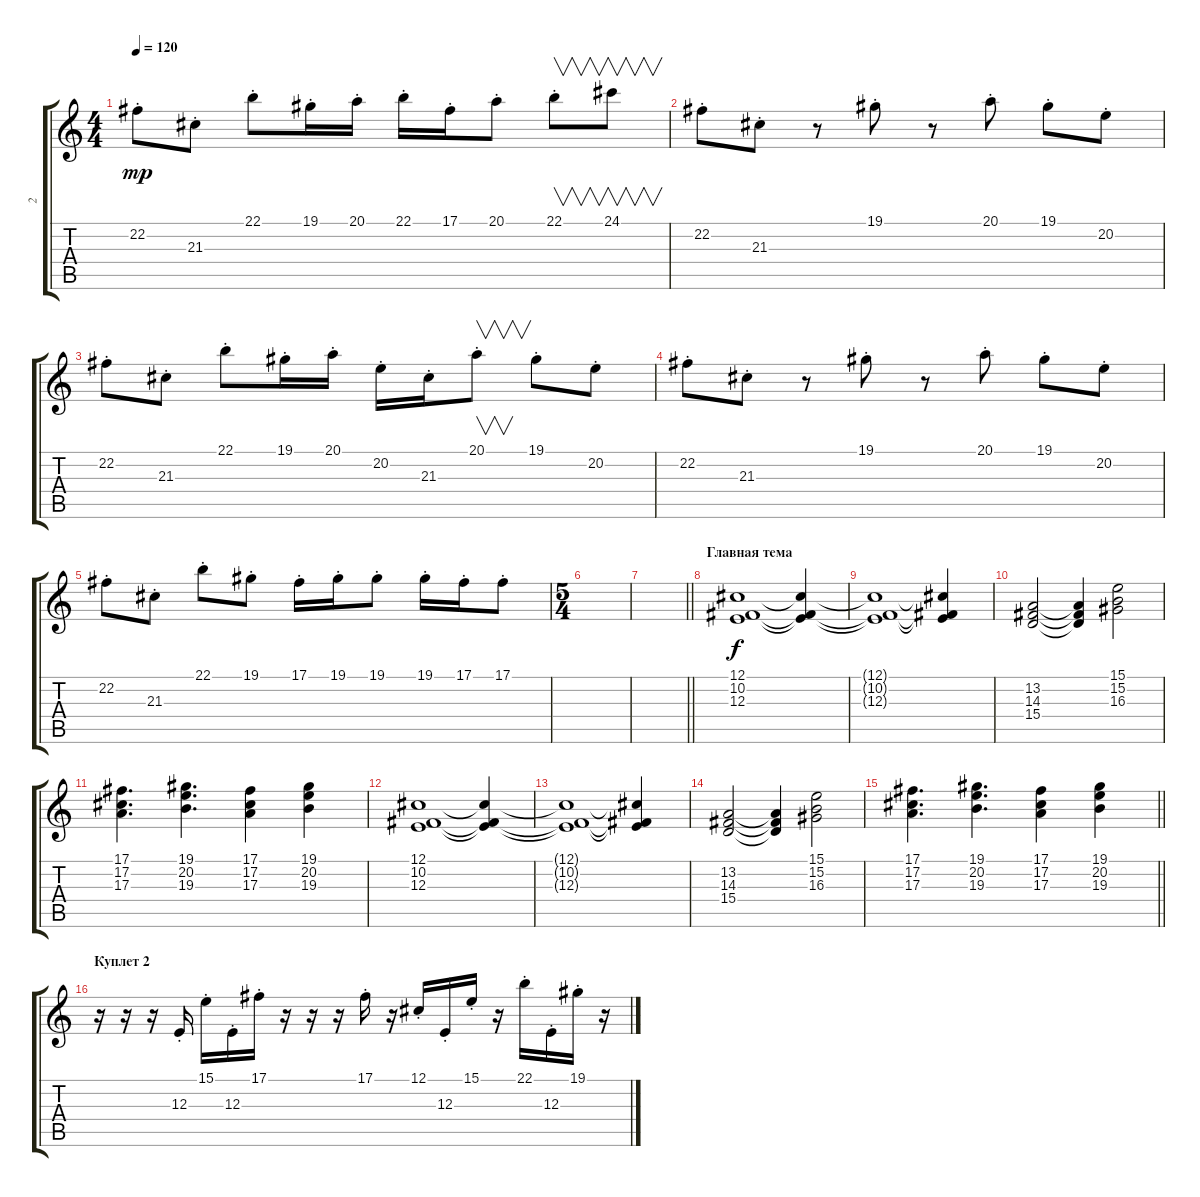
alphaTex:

\track ("2" "2") {instrument stringensemble2}
\staff {score tabs}
\tuning (Db4 Ab3 E3 B2 Gb2 Db2) {hide}
\ts (4 4)
\tempo 120
\clef g2
\ks c
22.2{st}.8{dy mp} 21.3{st}.8 22.1{st}.8 19.1{st}.16 20.1{st}.16 22.1{st}.16 17.1{st}.16 20.1{st}.8 22.1{st}.8{v} 24.1.8{v} |
22.2{st}.8 21.3{st}.8 r.8 19.1{st}.8 r.8 20.1{st}.8 19.1{st}.8 20.2{st}.8 |
22.2{st}.8 21.3{st}.8 22.1{st}.8 19.1{st}.16 20.1{st}.16 20.2{st}.16 21.3{st}.16 20.1{st}.8{v} 19.1{st}.8 20.2{st}.8 |
22.2{st}.8 21.3{st}.8 r.8 19.1{st}.8 r.8 20.1{st}.8 19.1{st}.8 20.2{st}.8 |
22.2{st}.8 21.3{st}.8 22.1{st}.8 19.1{st}.8 17.1{st}.16 19.1{st}.16 19.1{st}.8 19.1{st}.16 17.1{st}.16 17.1{st}.8 |
\ts (5 4)
|
\barLineRight lightlight
|
\section ("" "Главная тема")
(12.1 10.2 12.3).1{dy f volume 7} (12.1{t} 10.2{t} 12.3{t}).4 |
(12.1{t} 10.2{t} 12.3{t}).1 (12.1{t} 10.2{t} 12.3{t}).4 |
(13.2 14.3 15.4).2 (13.2{t} 14.3{t} 15.4{t}).4 (15.1 15.2 16.3).2 |
(17.1 17.2 17.3).4{d} (19.1 20.2 19.3).4{d} (17.1 17.2 17.3).4 (19.1 20.2 19.3).4 |
(12.1 10.2 12.3).1 (12.1{t} 10.2{t} 12.3{t}).4 |
(12.1{t} 10.2{t} 12.3{t}).1 (12.1{t} 10.2{t} 12.3{t}).4 |
(13.2 14.3 15.4).2 (13.2{t} 14.3{t} 15.4{t}).4 (15.1 15.2 16.3).2 |
\barLineRight lightlight
(17.1 17.2 17.3).4{d} (19.1 20.2 19.3).4{d} (17.1 17.2 17.3).4 (19.1 20.2 19.3).4 |
\section ("" "Куплет 2")
r.16{volume 10 instrument stringensemble1} r.16 r.16 12.3{st}.16 15.1{st}.16 12.3{st}.16 17.1{st}.16 r.16 r.16 r.16 17.1{st}.16 r.16 12.1{st}.16 12.3{st}.16 15.1{st}.16 r.16 22.1{st}.16 12.3{st}.16 19.1{st}.16 r.16
